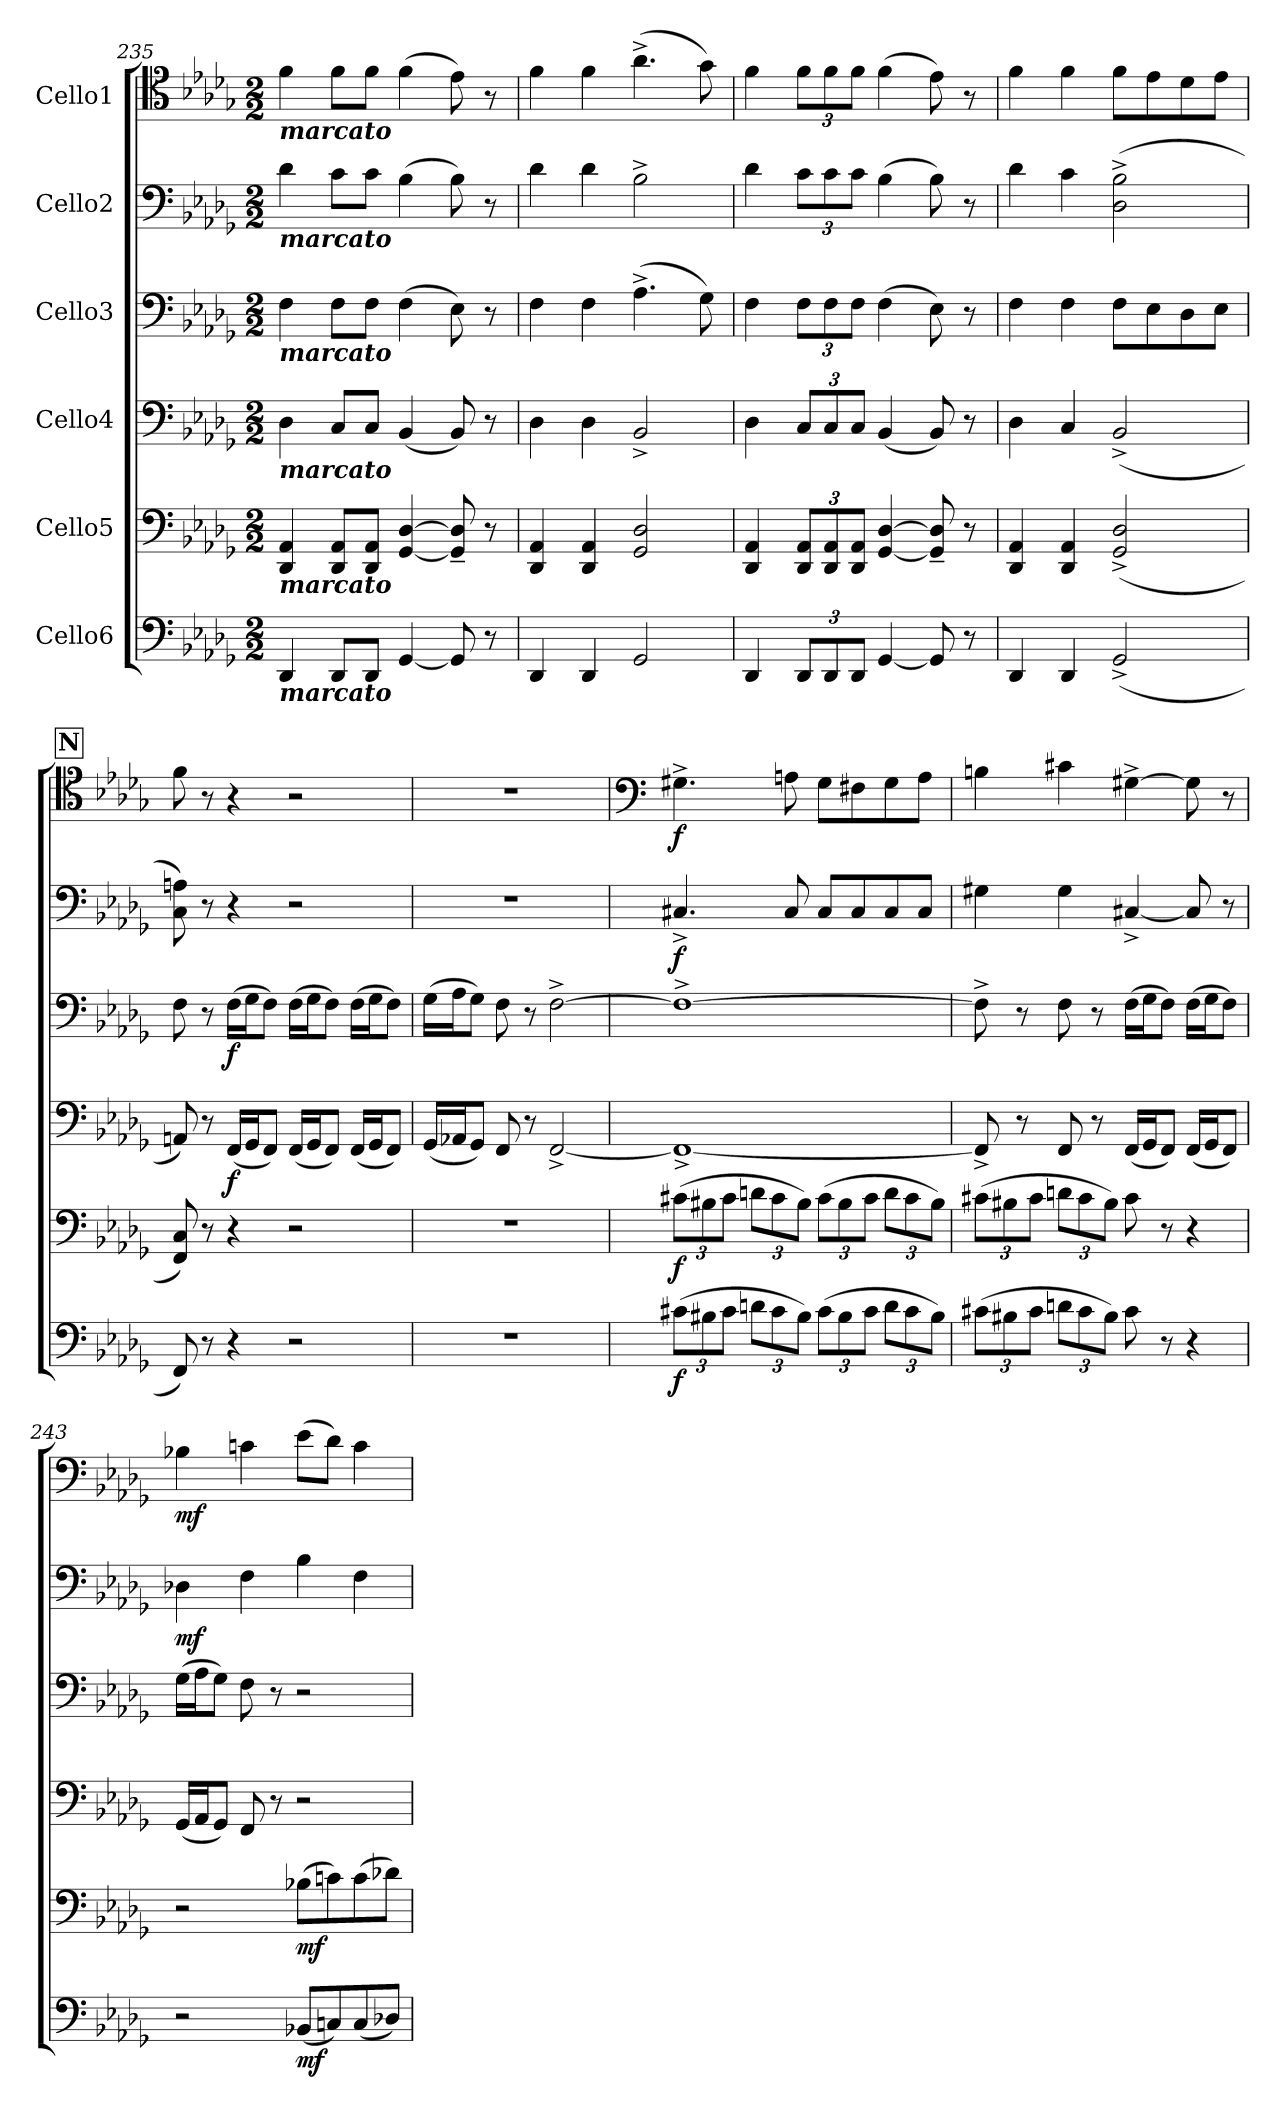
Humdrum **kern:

**kern	**dynam	**kern	**dynam	**kern	**dynam	**kern	**dynam	**kern	**dynam	**kern	**dynam
*part6	*part6	*part5	*part5	*part4	*part4	*part3	*part3	*part2	*part2	*part1	*part1
*staff6	*staff6	*staff5	*staff5	*staff4	*staff4	*staff3	*staff3	*staff2	*staff2	*staff1	*staff1
*I"Cello6	*	*I"Cello5	*	*I"Cello4	*	*I"Cello3	*	*I"Cello2	*	*I"Cello1	*
*clefF4	*	*clefF4	*	*clefF4	*	*clefF4	*	*clefF4	*	*clefC4	*
*k[b-e-a-d-g-]	*	*k[b-e-a-d-g-]	*	*k[b-e-a-d-g-]	*	*k[b-e-a-d-g-]	*	*k[b-e-a-d-g-]	*	*k[b-e-a-d-g-]	*
*D-:	*	*D-:	*	*D-:	*	*D-:	*	*D-:	*	*D-:	*
*M2/2	*	*M2/2	*	*M2/2	*	*M2/2	*	*M2/2	*	*M2/2	*
=235	=235	=235	=235	=235	=235	=235	=235	=235	=235	=235	=235
!	!	!	!	!	!	!	!	!	!	!LO:TX:b:Bi:t=marcato	!
!	!	!	!	!	!	!	!	!LO:TX:b:Bi:t=marcato	!	!	!
!	!	!	!	!	!	!LO:TX:b:Bi:t=marcato	!	!	!	!	!
!	!	!	!	!LO:TX:b:Bi:t=marcato	!	!	!	!	!	!	!
!	!	!LO:TX:b:Bi:t=marcato	!	!	!	!	!	!	!	!	!
!LO:TX:b:Bi:t=marcato	!	!	!	!	!	!	!	!	!	!	!
4DD-/	.	4DD-/ 4AA-/	.	4D-\	.	4F\	.	4d-\	.	4f\	.
8DD-/L	.	8DD-/ 8AA-/L	.	8C/L	.	8F\L	.	8c\L	.	8f\L	.
8DD-/J	.	8DD-/ 8AA-/J	.	8C/J	.	8F\J	.	8c\J	.	8f\J	.
[4GG-/	.	[4GG-/ [4D-/	.	(4BB-/	.	(4F\	.	(4B-\	.	(4f\	.
8GG-/]	.	8GG-/]~ 8D-/]~	.	8BB-/)	.	8E-\)	.	8B-\)	.	8e-\)	.
8r	.	8r	.	8r	.	8r	.	8r	.	8r	.
=236	=236	=236	=236	=236	=236	=236	=236	=236	=236	=236	=236
4DD-/	.	4DD-/ 4AA-/	.	4D-\	.	4F\	.	4d-\	.	4f\	.
4DD-/	.	4DD-/ 4AA-/	.	4D-\	.	4F\	.	4d-\	.	4f\	.
2GG-/	.	2GG-/ 2D-/	.	2BB-^/	.	(4.A-^\	.	2B-^\	.	(4.a-^\	.
.	.	.	.	.	.	8G-\)	.	.	.	8g-\)	.
!!LO:LB:g=z
=237	=237	=237	=237	=237	=237	=237	=237	=237	=237	=237	=237
4DD-/	.	4DD-/ 4AA-/	.	4D-\	.	4F\	.	4d-\	.	4f\	.
*Xbrackettup	*	*Xbrackettup	*	*Xbrackettup	*	*Xbrackettup	*	*Xbrackettup	*	*Xbrackettup	*
12DD-/L	.	12DD-/ 12AA-/L	.	12C/L	.	12F\L	.	12c\L	.	12f\L	.
12DD-/	.	12DD-/ 12AA-/	.	12C/	.	12F\	.	12c\	.	12f\	.
12DD-/J	.	12DD-/ 12AA-/J	.	12C/J	.	12F\J	.	12c\J	.	12f\J	.
[4GG-/	.	[4GG-/ [4D-/	.	(4BB-/	.	(4F\	.	(4B-\	.	(4f\	.
8GG-/]	.	8GG-/]~ 8D-/]~	.	8BB-/)	.	8E-\)	.	8B-\)	.	8e-\)	.
8r	.	8r	.	8r	.	8r	.	8r	.	8r	.
!!LO:PB:g=z
=238	=238	=238	=238	=238	=238	=238	=238	=238	=238	=238	=238
4DD-/	.	4DD-/ 4AA-/	.	4D-\	.	4F\	.	4d-\	.	4f\	.
4DD-/	.	4DD-/ 4AA-/	.	4C/	.	4F\	.	4c\	.	4f\	.
(2GG-^/	.	(2GG-/^ 2D-/^	.	(2BB-^/	.	8F\L	.	(2D-\^ 2B-\^	.	8f\L	.
.	.	.	.	.	.	8E-\	.	.	.	8e-\	.
.	.	.	.	.	.	8D-\	.	.	.	8d-\	.
.	.	.	.	.	.	8E-\J	.	.	.	8e-\J	.
!!LO:REH:place=s1:a:B:fs=15.4267:t=N
=239	=239	=239	=239	=239	=239	=239	=239	=239	=239	=239	=239
8FF/)	.	8FF/ 8C/)	.	8AAn/)	.	8F\	.	8C\ 8An\)	.	8f\	.
8r	.	8r	.	8r	.	8r	.	8r	.	8r	.
!	!	!	!	!	!LO:DY:b	!	!LO:DY:b	!	!	!	!
4r	.	4r	.	(16FF/LL	f	(16F\LL	f	4r	.	4r	.
.	.	.	.	16GG-/J	.	16G-\J	.	.	.	.	.
.	.	.	.	8FF/J)	.	8F\J)	.	.	.	.	.
2r	.	2r	.	(16FF/LL	.	(16F\LL	.	2r	.	2r	.
.	.	.	.	16GG-/J	.	16G-\J	.	.	.	.	.
.	.	.	.	8FF/J)	.	8F\J)	.	.	.	.	.
.	.	.	.	(16FF/LL	.	(16F\LL	.	.	.	.	.
.	.	.	.	16GG-/J	.	16G-\J	.	.	.	.	.
.	.	.	.	8FF/J)	.	8F\J)	.	.	.	.	.
=240	=240	=240	=240	=240	=240	=240	=240	=240	=240	=240	=240
1r	.	1r	.	(16GG-/LL	.	(16G-\LL	.	1r	.	1r	.
.	.	.	.	16AA-X/J	.	16A-\J	.	.	.	.	.
.	.	.	.	8GG-/J)	.	8G-\J)	.	.	.	.	.
.	.	.	.	8FF/	.	8F\	.	.	.	.	.
.	.	.	.	8r	.	8r	.	.	.	.	.
.	.	.	.	[2FF^/	.	[2F^\	.	.	.	.	.
=241	=241	=241	=241	=241	=241	=241	=241	=241	=241	=241	=241
*	*	*	*	*	*	*	*	*	*	*clefF4	*
!	!LO:DY:b	!	!LO:DY:b	!	!	!	!	!	!LO:DY:b	!	!LO:DY:b
(12c#X\L	f	(12c#X\L	f	1FF^_	.	1F^_	.	4.C#X^/	f	4.G#X^\	f
12B#X\	.	12B#X\	.	.	.	.	.	.	.	.	.
12c#\J	.	12c#\J	.	.	.	.	.	.	.	.	.
12dn\L	.	12dn\L	.	.	.	.	.	.	.	.	.
12c#\	.	12c#\	.	.	.	.	.	.	.	.	.
.	.	.	.	.	.	.	.	8C#/	.	8An\	.
12B#\J)	.	12B#\J)	.	.	.	.	.	.	.	.	.
(12c#\L	.	(12c#\L	.	.	.	.	.	8C#/L	.	8G#\L	.
12B#\	.	12B#\	.	.	.	.	.	.	.	.	.
.	.	.	.	.	.	.	.	8C#/	.	8F#X\	.
12c#\J	.	12c#\J	.	.	.	.	.	.	.	.	.
12d\L	.	12d\L	.	.	.	.	.	8C#/	.	8G#\	.
12c#\	.	12c#\	.	.	.	.	.	.	.	.	.
.	.	.	.	.	.	.	.	8C#/J	.	8A\J	.
12B#\J)	.	12B#\J)	.	.	.	.	.	.	.	.	.
!!LO:LB:g=z
=242	=242	=242	=242	=242	=242	=242	=242	=242	=242	=242	=242
(12c#X\L	.	(12c#X\L	.	8FF^/]	.	8F^\]	.	4G#X\	.	4Bn\	.
12B#X\	.	12B#X\	.	.	.	.	.	.	.	.	.
.	.	.	.	8r	.	8r	.	.	.	.	.
12c#\J	.	12c#\J	.	.	.	.	.	.	.	.	.
12dn\L	.	12dn\L	.	8FF/	.	8F\	.	4G#\	.	4c#X\	.
12c#\	.	12c#\	.	.	.	.	.	.	.	.	.
.	.	.	.	8r	.	8r	.	.	.	.	.
12B#\J)	.	12B#\J)	.	.	.	.	.	.	.	.	.
8c#\	.	8c#\	.	(16FF/LL	.	(16F\LL	.	[4C#X^/	.	[4G#X^\	.
.	.	.	.	16GG-/J	.	16G-\J	.	.	.	.	.
8r	.	8r	.	8FF/J)	.	8F\J)	.	.	.	.	.
4r	.	4r	.	(16FF/LL	.	(16F\LL	.	8C#/]	.	8G#\]	.
.	.	.	.	16GG-/J	.	16G-\J	.	.	.	.	.
.	.	.	.	8FF/J)	.	8F\J)	.	8r	.	8r	.
!!LO:PB:g=z
=243	=243	=243	=243	=243	=243	=243	=243	=243	=243	=243	=243
!	!	!	!	!	!	!	!	!	!LO:DY:b	!	!LO:DY:b
2r	.	2r	.	(16GG-/LL	.	(16G-\LL	.	4D-X\	mf	4B-X\	mf
.	.	.	.	16AA-/J	.	16A-\J	.	.	.	.	.
.	.	.	.	8GG-/J)	.	8G-\J)	.	.	.	.	.
.	.	.	.	8FF/	.	8F\	.	4F\	.	4cn\	.
.	.	.	.	8r	.	8r	.	.	.	.	.
!	!LO:DY:b	!	!LO:DY:b	!	!	!	!	!	!	!	!
(8BB-X/L	mf	(8B-X\L	mf	2r	.	2r	.	4B-\	.	(8e-\L	.
8Cn/)	.	8cn\)	.	.	.	.	.	.	.	8d-\J)	.
(8C/	.	(8c\	.	.	.	.	.	4F\	.	4c\	.
8D-X/J)	.	8d-X\J)	.	.	.	.	.	.	.	.	.
=	=	=	=	=	=	=	=	=	=	=	=
*-	*-	*-	*-	*-	*-	*-	*-	*-	*-	*-	*-
